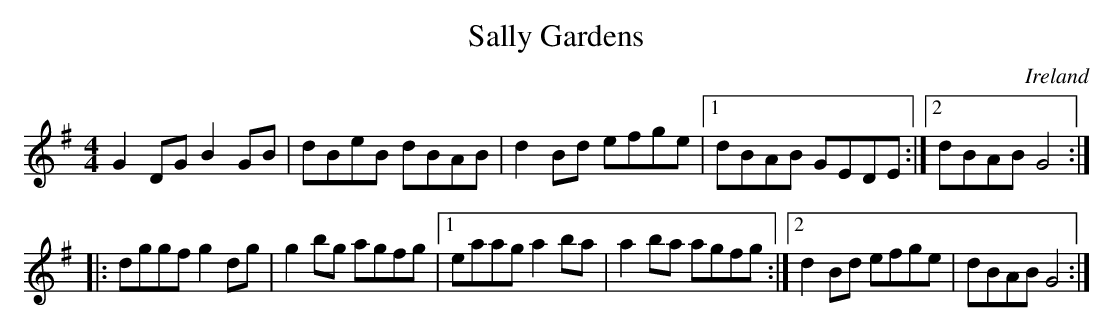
X:1
T:Sally Gardens
M:4/4
O:Ireland
K:G major
G2DG B2GB|dBeB dBAB|d2Bd efge\
|1 dBAB GEDE :|2 dBAB G4 ::
dggf g2dg|g2bg agfg \
|1 eaag a2ba|a2ba agfg :|2 d2Bd efge|dBAB G4 :|
